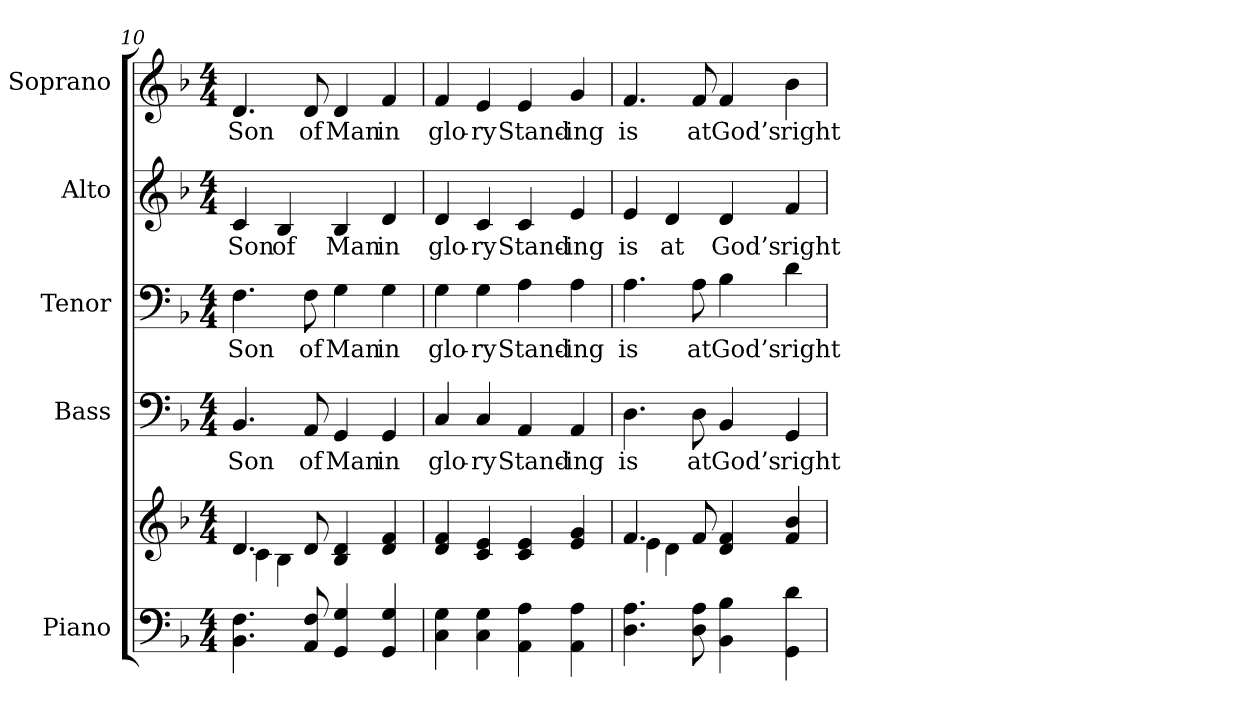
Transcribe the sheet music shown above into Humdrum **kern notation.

**kern	**kern	**kern	**text	**kern	**text	**kern	**text	**kern	**text
*part5	*part5	*part4	*part4	*part3	*part3	*part2	*part2	*part1	*part1
*staff6	*staff5	*staff4	*staff4	*staff3	*staff3	*staff2	*staff2	*staff1	*staff1
*I"Piano	*	*I"Bass	*	*I"Tenor	*	*I"Alto	*	*I"Soprano	*
*I'Pno.	*	*I'B.	*	*I'T.	*	*I'A.	*	*I'S.	*
*clefF4	*clefG2	*clefF4	*	*clefF4	*	*clefG2	*	*clefG2	*
*k[b-]	*k[b-]	*k[b-]	*	*k[b-]	*	*k[b-]	*	*k[b-]	*
*d:	*d:	*d:	*	*d:	*	*d:	*	*d:	*
*M4/4	*M4/4	*M4/4	*	*M4/4	*	*M4/4	*	*M4/4	*
=10	=10	=10	=10	=10	=10	=10	=10	=10	=10
*	*^	*	*	*	*	*	*	*	*
!	!	!	!	!LO:LY:b:color=#000000	!	!	!	!	!	!
!	!	!	!	!	!	!LO:LY:b:color=#000000	!	!	!	!
!	!	!	!	!	!	!	!	!LO:LY:b:color=#000000	!	!
!	!	!	!	!	!	!	!	!	!	!LO:LY:b:color=#000000
4.BB-i\ 4.Fi	4.di/	4ci\	4.BB-i/	Son	4.Fi\	Son	4ci/	Son	4.di/	Son
!	!	!	!	!	!	!	!	!LO:LY:b:color=#000000	!	!
.	.	4B-i\	.	.	.	.	4B-i/	of	.	.
!	!	!	!	!LO:LY:b:color=#000000	!	!	!	!	!	!
!	!	!	!	!	!	!LO:LY:b:color=#000000	!	!	!	!
!	!	!	!	!	!	!	!	!	!	!LO:LY:b:color=#000000
8AAi/ 8Fi	8di/	.	8AAi/	of	8Fi\	of	.	.	8di/	of
!	!	!	!	!LO:LY:b:color=#000000	!	!	!	!	!	!
!	!	!	!	!	!	!LO:LY:b:color=#000000	!	!	!	!
!	!	!	!	!	!	!	!	!LO:LY:b:color=#000000	!	!
!	!	!	!	!	!	!	!	!	!	!LO:LY:b:color=#000000
4GGi/ 4Gi	4B-i/ 4di	2ryy	4GGi/	Man	4Gi\	Man	4B-i/	Man	4di/	Man
!	!	!	!	!LO:LY:b:color=#000000	!	!	!	!	!	!
!	!	!	!	!	!	!LO:LY:b:color=#000000	!	!	!	!
!	!	!	!	!	!	!	!	!LO:LY:b:color=#000000	!	!
!	!	!	!	!	!	!	!	!	!	!LO:LY:b:color=#000000
4GGi/ 4Gi	4di/ 4fi	.	4GGi/	in	4Gi\	in	4di/	in	4fi/	in
*	*v	*v	*	*	*	*	*	*	*	*
!!LO:PB:g=z
=11	=11	=11	=11	=11	=11	=11	=11	=11	=11
!	!	!	!LO:LY:b:color=#000000	!	!	!	!	!	!
!	!	!	!	!	!LO:LY:b:color=#000000	!	!	!	!
!	!	!	!	!	!	!	!LO:LY:b:color=#000000	!	!
!	!	!	!	!	!	!	!	!	!LO:LY:b:color=#000000
4Ci\ 4Gi	4di/ 4fi	4Ci/	glo-	4Gi\	glo-	4di/	glo-	4fi/	glo-
!	!	!	!LO:LY:b:color=#000000	!	!	!	!	!	!
!	!	!	!	!	!LO:LY:b:color=#000000	!	!	!	!
!	!	!	!	!	!	!	!LO:LY:b:color=#000000	!	!
!	!	!	!	!	!	!	!	!	!LO:LY:b:color=#000000
4Ci\ 4Gi	4ci/ 4ei	4Ci/	-ry	4Gi\	-ry	4ci/	-ry	4ei/	-ry
!	!	!	!LO:LY:b:color=#000000	!	!	!	!	!	!
!	!	!	!	!	!LO:LY:b:color=#000000	!	!	!	!
!	!	!	!	!	!	!	!LO:LY:b:color=#000000	!	!
!	!	!	!	!	!	!	!	!	!LO:LY:b:color=#000000
4AAi\ 4Ai	4ci/ 4ei	4AAi/	Stand-	4Ai\	Stand-	4ci/	Stand-	4ei/	Stand-
!	!	!	!LO:LY:b:color=#000000	!	!	!	!	!	!
!	!	!	!	!	!LO:LY:b:color=#000000	!	!	!	!
!	!	!	!	!	!	!	!LO:LY:b:color=#000000	!	!
!	!	!	!	!	!	!	!	!	!LO:LY:b:color=#000000
4AAi\ 4Ai	4ei/ 4gi	4AAi/	-ing	4Ai\	-ing	4ei/	-ing	4gi/	-ing
=12	=12	=12	=12	=12	=12	=12	=12	=12	=12
*	*^	*	*	*	*	*	*	*	*
!	!	!	!	!LO:LY:b:color=#000000	!	!	!	!	!	!
!	!	!	!	!	!	!LO:LY:b:color=#000000	!	!	!	!
!	!	!	!	!	!	!	!	!LO:LY:b:color=#000000	!	!
!	!	!	!	!	!	!	!	!	!	!LO:LY:b:color=#000000
4.Di\ 4.Ai	4.fi/	4ei\	4.Di\	is	4.Ai\	is	4ei/	is	4.fi/	is
!	!	!	!	!	!	!	!	!LO:LY:b:color=#000000	!	!
.	.	4di\	.	.	.	.	4di/	at	.	.
!	!	!	!	!LO:LY:b:color=#000000	!	!	!	!	!	!
!	!	!	!	!	!	!LO:LY:b:color=#000000	!	!	!	!
!	!	!	!	!	!	!	!	!	!	!LO:LY:b:color=#000000
8Di\ 8Ai	8fi/	.	8Di\	at	8Ai\	at	.	.	8fi/	at
!	!	!	!	!LO:LY:b:color=#000000	!	!	!	!	!	!
!	!	!	!	!	!	!LO:LY:b:color=#000000	!	!	!	!
!	!	!	!	!	!	!	!	!LO:LY:b:color=#000000	!	!
!	!	!	!	!	!	!	!	!	!	!LO:LY:b:color=#000000
4BB-i\ 4B-i	4di/ 4fi	2ryy	4BB-i/	God’s	4B-i\	God’s	4di/	God’s	4fi/	God’s
!	!	!	!	!LO:LY:b:color=#000000	!	!	!	!	!	!
!	!	!	!	!	!	!LO:LY:b:color=#000000	!	!	!	!
!	!	!	!	!	!	!	!	!LO:LY:b:color=#000000	!	!
!	!	!	!	!	!	!	!	!	!	!LO:LY:b:color=#000000
4GGi\ 4di	4fi/ 4b-i	.	4GGi/	right	4di\	right	4fi/	right	4b-i\	right
*	*v	*v	*	*	*	*	*	*	*	*
=	=	=	=	=	=	=	=	=	=
*-	*-	*-	*-	*-	*-	*-	*-	*-	*-
